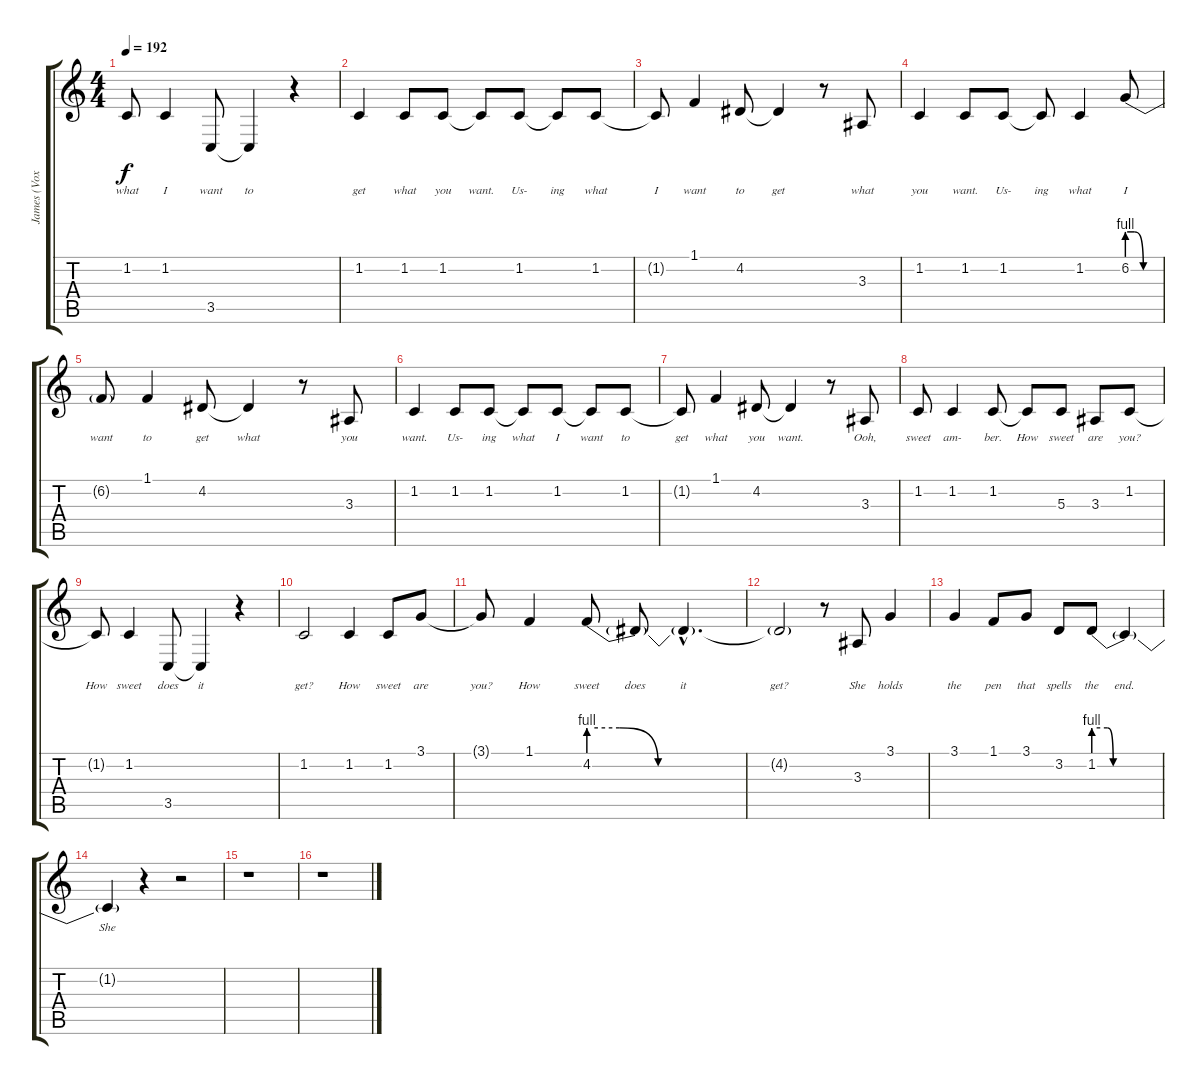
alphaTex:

\track ("James (Vox)" "James (Vox") {instrument lead2sawtooth}
\staff {score tabs}
\tuning (E4 B3 G3 D3 A2 E2) {hide}
\ts (4 4)
\tempo 192
\clef g2
\ks c
1.2{t}.8{lyrics (0 "what") lyrics (1 "") lyrics (2 "") lyrics (3 "") lyrics (4 "") dy f} 1.2.4{lyrics (0 "I") lyrics (1 "") lyrics (2 "") lyrics (3 "") lyrics (4 "")} 3.5.8{lyrics (0 "want") lyrics (1 "") lyrics (2 "") lyrics (3 "") lyrics (4 "")} 3.5{t}.4{lyrics (0 "to") lyrics (1 "") lyrics (2 "") lyrics (3 "") lyrics (4 "")} r.4 |
1.2.4{lyrics (0 "get") lyrics (1 "") lyrics (2 "") lyrics (3 "") lyrics (4 "")} 1.2.8{lyrics (0 "what") lyrics (1 "") lyrics (2 "") lyrics (3 "") lyrics (4 "")} 1.2.8{lyrics (0 "you") lyrics (1 "") lyrics (2 "") lyrics (3 "") lyrics (4 "")} 1.2{t}.8{lyrics (0 "want.") lyrics (1 "") lyrics (2 "") lyrics (3 "") lyrics (4 "")} 1.2.8{lyrics (0 "Us-") lyrics (1 "") lyrics (2 "") lyrics (3 "") lyrics (4 "")} 1.2{t}.8{lyrics (0 "ing") lyrics (1 "") lyrics (2 "") lyrics (3 "") lyrics (4 "")} 1.2.8{lyrics (0 "what") lyrics (1 "") lyrics (2 "") lyrics (3 "") lyrics (4 "")} |
1.2{t}.8{lyrics (0 "I") lyrics (1 "") lyrics (2 "") lyrics (3 "") lyrics (4 "")} 1.1.4{lyrics (0 "want") lyrics (1 "") lyrics (2 "") lyrics (3 "") lyrics (4 "")} 4.2.8{lyrics (0 "to") lyrics (1 "") lyrics (2 "") lyrics (3 "") lyrics (4 "")} 4.2{t}.4{lyrics (0 "get") lyrics (1 "") lyrics (2 "") lyrics (3 "") lyrics (4 "")} r.8 3.3.8{lyrics (0 "what") lyrics (1 "") lyrics (2 "") lyrics (3 "") lyrics (4 "")} |
1.2.4{lyrics (0 "you") lyrics (1 "") lyrics (2 "") lyrics (3 "") lyrics (4 "")} 1.2.8{lyrics (0 "want.") lyrics (1 "") lyrics (2 "") lyrics (3 "") lyrics (4 "")} 1.2.8{lyrics (0 "Us-") lyrics (1 "") lyrics (2 "") lyrics (3 "") lyrics (4 "")} 1.2{t}.8{lyrics (0 "ing") lyrics (1 "") lyrics (2 "") lyrics (3 "") lyrics (4 "")} 1.2.4{lyrics (0 "what") lyrics (1 "") lyrics (2 "") lyrics (3 "") lyrics (4 "")} 6.2{be (custom 0 4 13 4 30 0 40 0 60 0)}.8{lyrics (0 "I") lyrics (1 "") lyrics (2 "") lyrics (3 "") lyrics (4 "")} |
6.2{t}.8{lyrics (0 "want") lyrics (1 "") lyrics (2 "") lyrics (3 "") lyrics (4 "")} 1.1.4{lyrics (0 "to") lyrics (1 "") lyrics (2 "") lyrics (3 "") lyrics (4 "")} 4.2.8{lyrics (0 "get") lyrics (1 "") lyrics (2 "") lyrics (3 "") lyrics (4 "")} 4.2{t}.4{lyrics (0 "what") lyrics (1 "") lyrics (2 "") lyrics (3 "") lyrics (4 "")} r.8 3.3.8{lyrics (0 "you") lyrics (1 "") lyrics (2 "") lyrics (3 "") lyrics (4 "")} |
1.2.4{lyrics (0 "want.") lyrics (1 "") lyrics (2 "") lyrics (3 "") lyrics (4 "")} 1.2.8{lyrics (0 "Us-") lyrics (1 "") lyrics (2 "") lyrics (3 "") lyrics (4 "")} 1.2.8{lyrics (0 "ing") lyrics (1 "") lyrics (2 "") lyrics (3 "") lyrics (4 "")} 1.2{t}.8{lyrics (0 "what") lyrics (1 "") lyrics (2 "") lyrics (3 "") lyrics (4 "")} 1.2.8{lyrics (0 "I") lyrics (1 "") lyrics (2 "") lyrics (3 "") lyrics (4 "")} 1.2{t}.8{lyrics (0 "want") lyrics (1 "") lyrics (2 "") lyrics (3 "") lyrics (4 "")} 1.2.8{lyrics (0 "to") lyrics (1 "") lyrics (2 "") lyrics (3 "") lyrics (4 "")} |
1.2{t}.8{lyrics (0 "get") lyrics (1 "") lyrics (2 "") lyrics (3 "") lyrics (4 "")} 1.1.4{lyrics (0 "what") lyrics (1 "") lyrics (2 "") lyrics (3 "") lyrics (4 "")} 4.2.8{lyrics (0 "you") lyrics (1 "") lyrics (2 "") lyrics (3 "") lyrics (4 "")} 4.2{t}.4{lyrics (0 "want.") lyrics (1 "") lyrics (2 "") lyrics (3 "") lyrics (4 "")} r.8 3.3.8{lyrics (0 "Ooh,") lyrics (1 "") lyrics (2 "") lyrics (3 "") lyrics (4 "")} |
1.2.8{lyrics (0 "sweet") lyrics (1 "") lyrics (2 "") lyrics (3 "") lyrics (4 "")} 1.2.4{lyrics (0 "am-") lyrics (1 "") lyrics (2 "") lyrics (3 "") lyrics (4 "")} 1.2.8{lyrics (0 "ber.") lyrics (1 "") lyrics (2 "") lyrics (3 "") lyrics (4 "")} 1.2{t}.8{lyrics (0 "How") lyrics (1 "") lyrics (2 "") lyrics (3 "") lyrics (4 "")} 5.3.8{lyrics (0 "sweet") lyrics (1 "") lyrics (2 "") lyrics (3 "") lyrics (4 "")} 3.3.8{lyrics (0 "are") lyrics (1 "") lyrics (2 "") lyrics (3 "") lyrics (4 "")} 1.2.8{lyrics (0 "you?") lyrics (1 "") lyrics (2 "") lyrics (3 "") lyrics (4 "")} |
1.2{t}.8{lyrics (0 "How") lyrics (1 "") lyrics (2 "") lyrics (3 "") lyrics (4 "")} 1.2.4{lyrics (0 "sweet") lyrics (1 "") lyrics (2 "") lyrics (3 "") lyrics (4 "")} 3.5.8{lyrics (0 "does") lyrics (1 "") lyrics (2 "") lyrics (3 "") lyrics (4 "")} 3.5{t}.4{lyrics (0 "it") lyrics (1 "") lyrics (2 "") lyrics (3 "") lyrics (4 "")} r.4 |
1.2.2{lyrics (0 "get?") lyrics (1 "") lyrics (2 "") lyrics (3 "") lyrics (4 "")} 1.2.4{lyrics (0 "How") lyrics (1 "") lyrics (2 "") lyrics (3 "") lyrics (4 "")} 1.2.8{lyrics (0 "sweet") lyrics (1 "") lyrics (2 "") lyrics (3 "") lyrics (4 "")} 3.1.8{lyrics (0 "are") lyrics (1 "") lyrics (2 "") lyrics (3 "") lyrics (4 "")} |
3.1{t}.8{lyrics (0 "you?") lyrics (1 "") lyrics (2 "") lyrics (3 "") lyrics (4 "")} 1.1.4{lyrics (0 "How") lyrics (1 "") lyrics (2 "") lyrics (3 "") lyrics (4 "")} 4.2{be (custom 0 4 8 4 18 0 60 0)}.8{lyrics (0 "sweet") lyrics (1 "") lyrics (2 "") lyrics (3 "") lyrics (4 "")} 4.2{t}.8{lyrics (0 "does") lyrics (1 "") lyrics (2 "") lyrics (3 "") lyrics (4 "")} 4.2{hac t}.4{d lyrics (0 "it") lyrics (1 "") lyrics (2 "") lyrics (3 "") lyrics (4 "")} |
4.2{t}.2{lyrics (0 "get?") lyrics (1 "") lyrics (2 "") lyrics (3 "") lyrics (4 "")} r.8 3.3.8{lyrics (0 "She") lyrics (1 "") lyrics (2 "") lyrics (3 "") lyrics (4 "")} 3.1.4{lyrics (0 "holds") lyrics (1 "") lyrics (2 "") lyrics (3 "") lyrics (4 "")} |
3.1.4{lyrics (0 "the") lyrics (1 "") lyrics (2 "") lyrics (3 "") lyrics (4 "")} 1.1.8{lyrics (0 "pen") lyrics (1 "") lyrics (2 "") lyrics (3 "") lyrics (4 "")} 3.1.8{lyrics (0 "that") lyrics (1 "") lyrics (2 "") lyrics (3 "") lyrics (4 "")} 3.2.8{lyrics (0 "spells") lyrics (1 "") lyrics (2 "") lyrics (3 "") lyrics (4 "")} 1.2{be (custom 0 4 12 4 17 0 40 0 60 0)}.8{lyrics (0 "the") lyrics (1 "") lyrics (2 "") lyrics (3 "") lyrics (4 "")} 1.2{t}.4{lyrics (0 "end.") lyrics (1 "") lyrics (2 "") lyrics (3 "") lyrics (4 "")} |
1.2{t}.4{lyrics (0 "She") lyrics (1 "") lyrics (2 "") lyrics (3 "") lyrics (4 "")} r.4 r.2 |
r.1 |
r.1
